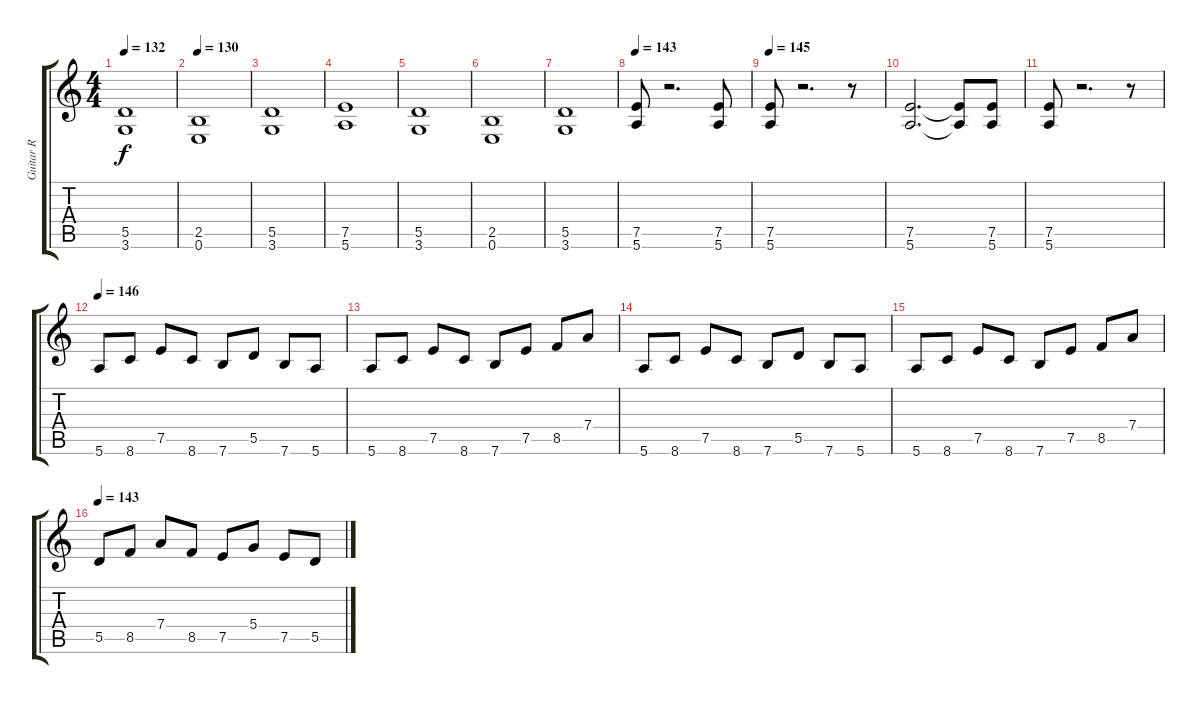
\track ("Guitar R" "Guitar R") {instrument distortionguitar}
\staff {score tabs}
\tuning (E4 B3 G3 D3 A2 E2) {hide}
\ts (4 4)
\tempo 132
\clef g2
\ks c
(5.5 3.6).1{dy f} |
\tempo 130
(2.5 0.6).1 |
(5.5 3.6).1 |
(7.5 5.6).1 |
(5.5 3.6).1 |
(2.5 0.6).1 |
(5.5 3.6).1 |
\tempo 143
(7.5 5.6).8 r.2{d} (7.5 5.6).8 |
\tempo 145
(7.5 5.6).8 r.2{d} r.8 |
(7.5 5.6).2{d} (7.5{t} 5.6{t}).8 (7.5 5.6).8 |
(7.5 5.6).8 r.2{d} r.8 |
\tempo 146
5.6.8 8.6.8 7.5.8 8.6.8 7.6.8 5.5.8 7.6.8 5.6.8 |
5.6.8 8.6.8 7.5.8 8.6.8 7.6.8 7.5.8 8.5.8 7.4.8 |
5.6.8 8.6.8 7.5.8 8.6.8 7.6.8 5.5.8 7.6.8 5.6.8 |
5.6.8 8.6.8 7.5.8 8.6.8 7.6.8 7.5.8 8.5.8 7.4.8 |
\tempo 143
5.5.8 8.5.8 7.4.8 8.5.8 7.5.8 5.4.8 7.5.8 5.5.8
